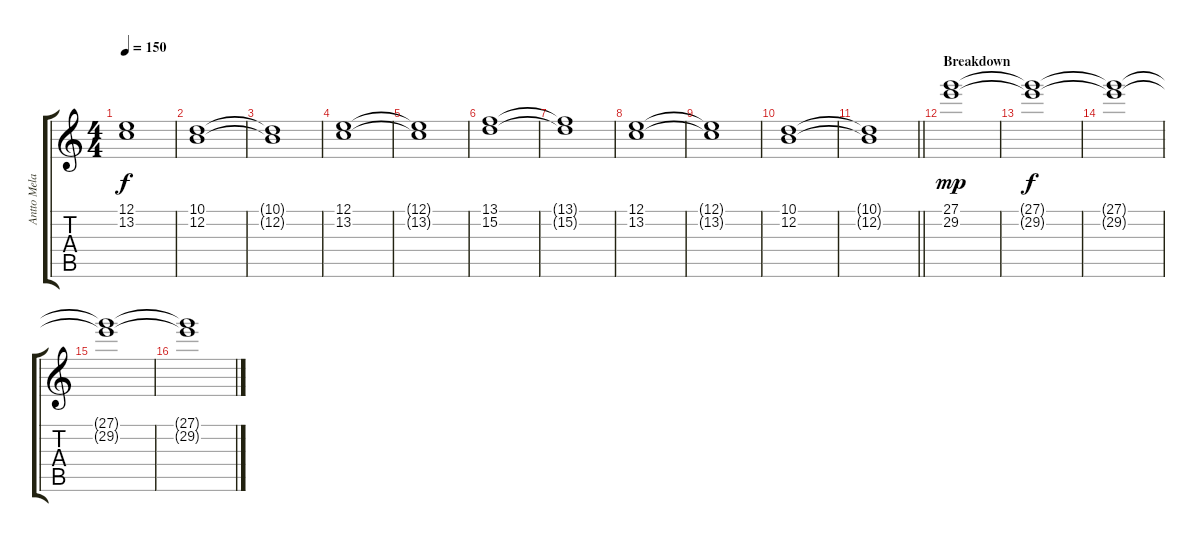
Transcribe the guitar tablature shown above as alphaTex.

\track ("Antto Melasniemi (Keyboard)" "Antto Mela") {instrument synthvoice}
\staff {score tabs}
\tuning (E4 B3 G3 D3 A2 E2) {hide}
\ts (4 4)
\tempo 150
\clef g2
\ks c
(12.1{t} 13.2{t}).1{dy f} |
(10.1 12.2).1 |
(10.1{t} 12.2{t}).1 |
(12.1 13.2).1 |
(12.1{t} 13.2{t}).1 |
(13.1 15.2).1 |
(13.1{t} 15.2{t}).1 |
(12.1 13.2).1 |
(12.1{t} 13.2{t}).1 |
(10.1 12.2).1 |
\barLineRight lightlight
(10.1{t} 12.2{t}).1 |
\section ("" "Breakdown")
(27.1 29.2).1{dy mp} |
(27.1{t} 29.2{t}).1{dy f} |
(27.1{t} 29.2{t}).1 |
(27.1{t} 29.2{t}).1 |
(27.1{t} 29.2{t}).1
